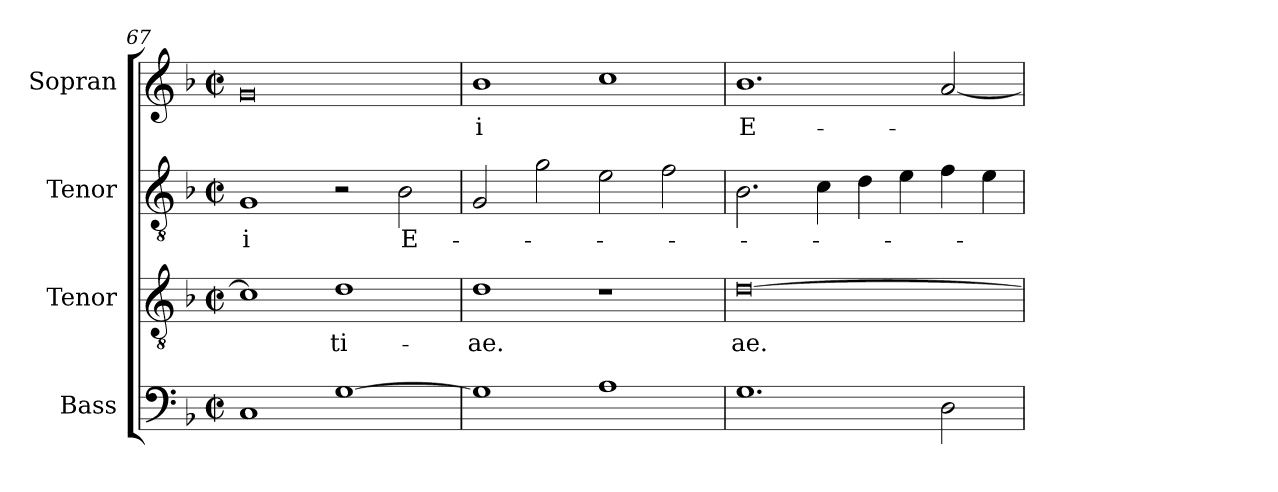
**kern	**kern	**text	**kern	**text	**kern	**text
*part4	*part3	*part3	*part2	*part2	*part1	*part1
*staff4	*staff3	*staff3	*staff2	*staff2	*staff1	*staff1
*I"Bass	*I"Tenor	*	*I"Tenor	*	*I"Sopran	*
*	*I'Tenor	*	*	*	*	*
*clefF4	*clefGv2	*	*clefGv2	*	*clefG2	*
*	*ITrd7c12	*	*ITrd7c12	*	*	*
*k[b-]	*k[b-]	*	*k[b-]	*	*k[b-]	*
*F:	*F:	*	*F:	*	*F:	*
*M2/2	*M2/2	*	*M2/2	*	*M2/2	*
*met(c|)	*met(c|)	*	*met(c|)	*	*met(c|)	*
=67	=67	=67	=67	=67	=67	=67
!	!	!	!	!LO:LY:b:color=#000000	!	!
1Ci	1Ci]	.	1GGi	-i	0gi	.
!	!	!LO:LY:b:color=#000000	!	!	!	!
[>1Gi	1Di	-ti-	2r	.	.	.
!	!	!	!	!LO:LY:b:color=#000000	!	!
.	.	.	2BB-i\	E-	.	.
=68	=68	=68	=68	=68	=68	=68
!	!	!LO:LY:b:color=#000000	!	!	!	!
!	!	!	!	!	!	!LO:LY:b:color=#000000
1Gi]	1Di	-ae.	2GGi/	.	1b-i	-i
.	.	.	2Gi\	.	.	.
1Ai	1r	.	2Ei\	.	1cci	.
.	.	.	2Fi\	.	.	.
=69	=69	=69	=69	=69	=69	=69
!	!	!LO:LY:b:color=#000000	!	!	!	!
!	!	!	!	!	!	!LO:LY:b:color=#000000
1.Gi	[>0Di	-ae.	2.BB-i\	.	1.b-i	E-
.	.	.	4Ci\	.	.	.
.	.	.	4Di\	.	.	.
.	.	.	4Ei\	.	.	.
2Di\	.	.	4Fi\	.	[<2ai/	.
.	.	.	4Ei\	.	.	.
=	=	=	=	=	=	=
*-	*-	*-	*-	*-	*-	*-
